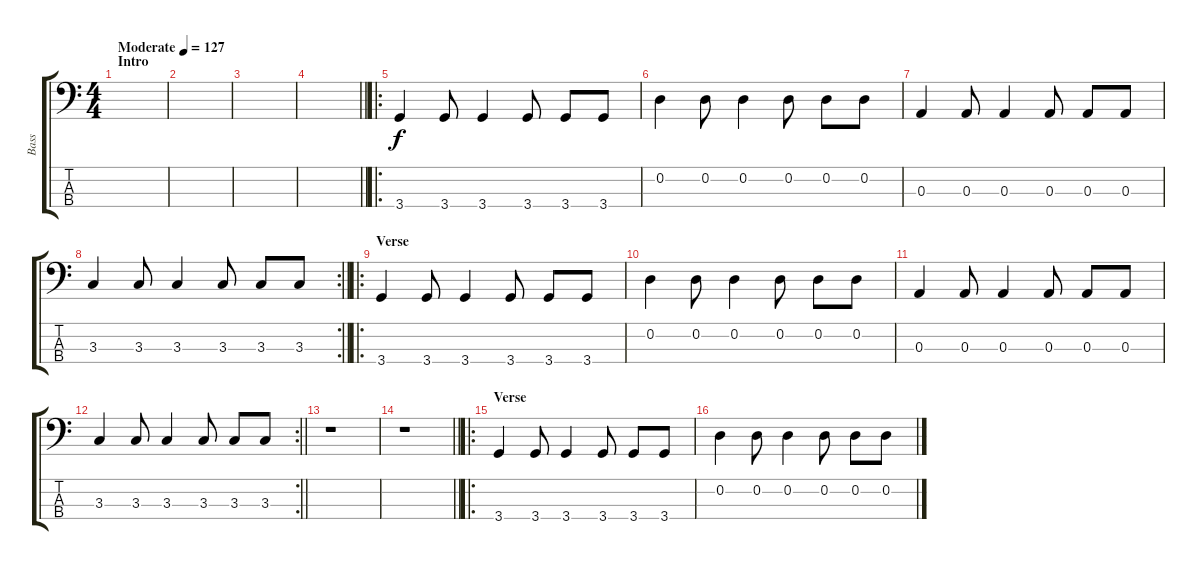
\track ("Bass" "Bass") {instrument electricbassfinger}
\staff {score tabs}
\tuning (G2 D2 A1 E1) {hide}
\ts (4 4)
\section ("" "Intro")
\tempo (127 "Moderate")
\clef f4
\ks c
|
|
|
\barLineRight lightlight
|
\ro
3.4.4 3.4.8 3.4.4 3.4.8 3.4.8 3.4.8 |
0.2.4 0.2.8 0.2.4 0.2.8 0.2.8 0.2.8 |
0.3.4 0.3.8 0.3.4 0.3.8 0.3.8 0.3.8 |
\rc 2
\barLineRight lightlight
3.3.4 3.3.8 3.3.4 3.3.8 3.3.8 3.3.8 |
\ro
\section ("" "Verse")
3.4.4 3.4.8 3.4.4 3.4.8 3.4.8 3.4.8 |
0.2.4 0.2.8 0.2.4 0.2.8 0.2.8 0.2.8 |
0.3.4 0.3.8 0.3.4 0.3.8 0.3.8 0.3.8 |
\rc 2
\barLineRight lightlight
3.3.4 3.3.8 3.3.4 3.3.8 3.3.8 3.3.8 |
r.1 |
\barLineRight lightlight
r.1 |
\ro
\section ("" "Verse")
3.4.4 3.4.8 3.4.4 3.4.8 3.4.8 3.4.8 |
0.2.4 0.2.8 0.2.4 0.2.8 0.2.8 0.2.8
